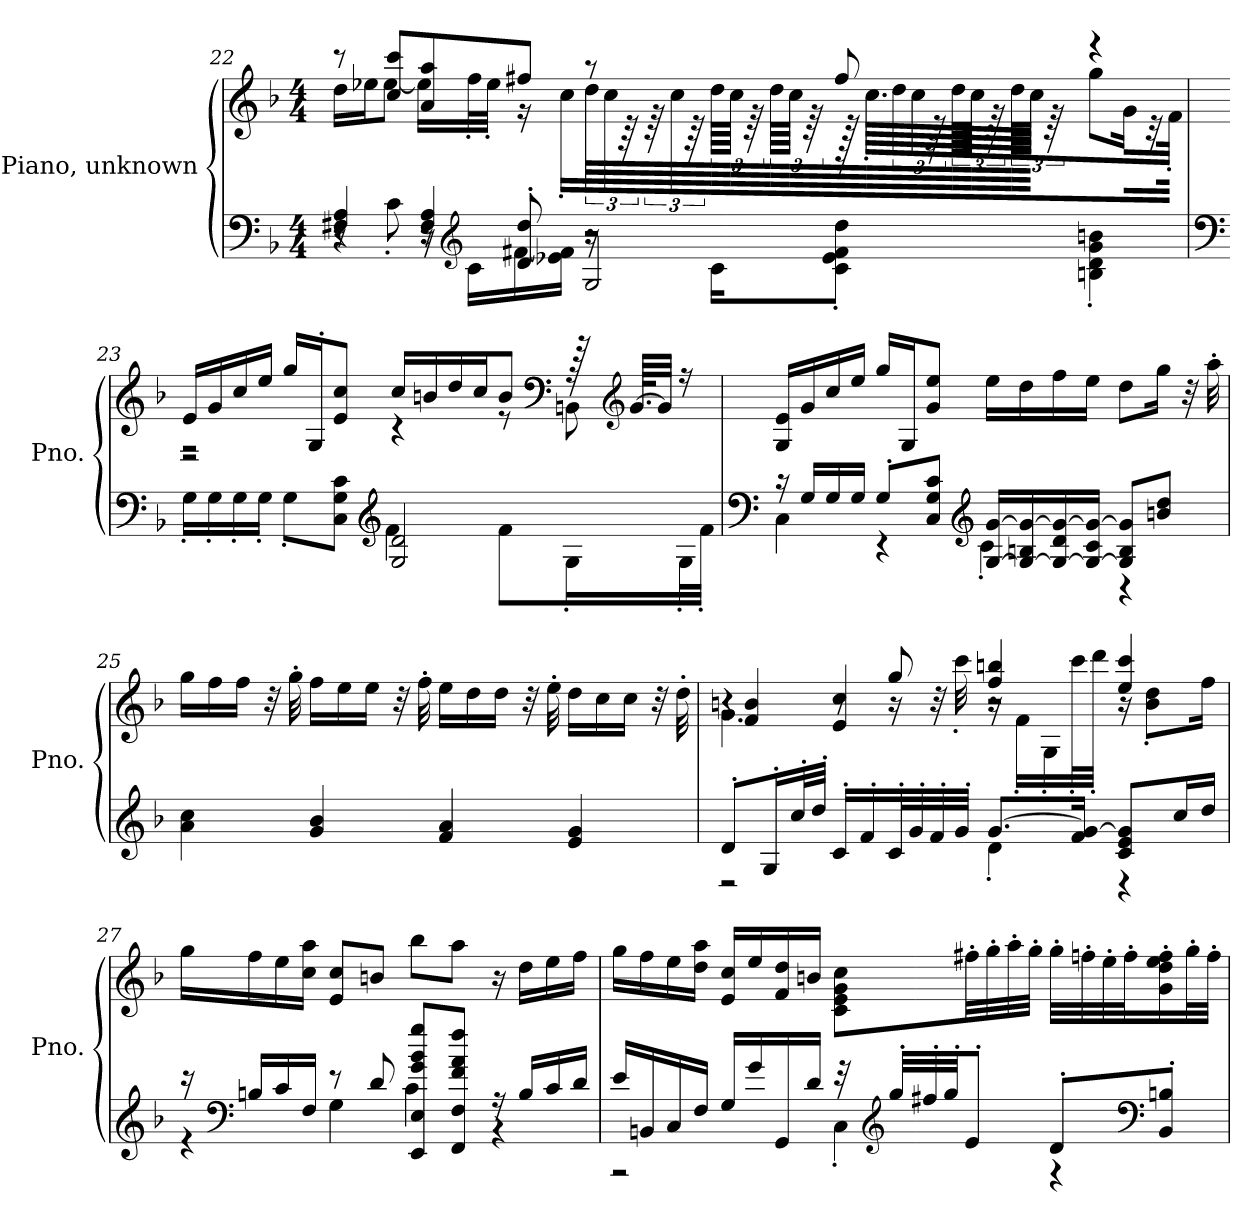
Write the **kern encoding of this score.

**kern	**kern
*part1	*part1
*staff2	*staff1
*I"Piano, unknown	*
*I'Pno.	*
!!LO:LB:g=z
*clefF4	*clefG2
*k[b-]	*k[b-]
*M4/4	*M4/4
=22	=22
*^	*^
*	*^	*	*
4r	8r	4F#X/ 4A/	8r	16dd\LL
.	.	.	.	16ee-X\J
.	8c'\	.	8cc/ 8ccc/L	[8ee-\J
8r	16r	4F#/ 4A/	8a/ 8aa/	16ee-\LL]
*clefG2	*	*	*	*
.	16c\LL	.	.	32ff'\L
.	.	.	.	32ee-'\JJJ
8d/' 8dd/'	[16f#X\	.	8ff#X/J	16r
.	16e-X\ 16f#\]JJ	.	.	16cc'\LL
2r	16r	2G/	8r	96dd\LL
.	.	.	.	96cc\JJJJ
.	.	.	.	96r
.	.	.	.	96r
.	.	.	.	96cc\
.	.	.	.	96r
.	16c\KL	.	.	96dd\LLLL
.	.	.	.	96cc\JJJJ
.	.	.	.	96r
.	.	.	.	96dd\LLLL
.	.	.	.	96cc\JJJJ
.	.	.	.	96r
.	8c\' 8e-\' 8f#\' 8dd\'J	.	8ff#/	128r
.	.	.	.	64.cc'\LLLL
.	.	.	.	96dd\
.	.	.	.	96cc\JJJJ
.	.	.	.	96r
.	.	.	.	96dd\LLLL
.	.	.	.	96cc\JJJJ
.	.	.	.	96r
.	.	.	.	96dd\LLLL
.	.	.	.	96cc\JJJJ
.	.	.	.	96r
.	4Bn\' 4d\' 4g\' 4bn\'	.	4r	8gg\L
.	.	.	.	16g\Jk
.	.	.	.	32r
.	.	.	.	32f'\
*v	*v	*v	*	*
!!LO:LB:g=z	!!
=23	=23	=23
*clefF4	*	*
*^	*	*
2r	16G'\LL	16e/LL	2r
.	16G'\	16g/	.
.	16G'\	16cc/	.
.	16G'\JJ	16ee/JJ	.
.	8G'\L	16gg/LL	.
.	.	16G'/J	.
.	8C\ 8G\ 8c\J	8e/ 8cc/J	.
*clefG2	*	*	*
2G/ 2d/	4f\	16cc/LL	4r
.	.	16bn/	.
.	.	16dd/	.
.	.	16cc/J	.
.	8f\L	8b/J	8r
*	*	*clefF4	*
.	16G'\L	128r	8BBn\
*	*	*clefG2	*
.	.	[64.g/KLLL	.
.	.	32g/JJJ]	.
.	32G'\L	16r	.
.	32f'\JJJ	.	.
*	*	*v	*v
=24	=24	=24
*clefF4	*	*
16r	4C\	16G/ 16e/LL
16G/LL	.	16g/
16G/	.	16cc/
16G/JJ	.	16ee/JJ
8G'/L	4r	16gg/LL
.	.	16G/J
8C/ 8G/ 8c/J	.	8g/ 8ee/J
*clefG2	*	*
[16G/ [16g/LL	4c'\	16ee\LL
16G/_ 16Bn/ 16g/_	.	16dd\
16G/_ 16d/ 16g/_	.	16ff\
16G/_ 16c/ 16g/_JJ	.	16ee\JJ
8G/] 8B/ 8g/]L	4r	8dd\L
8bn/ 8dd/J	.	16gg\Jk
.	.	32r
.	.	32aa'\
*v	*v	*
!!LO:LB:g=z
=25	=25
4a\ 4cc\	16gg\LL
.	16ff\
.	16ff\JJ
.	32r
.	32gg'\
4g/ 4b-/	16ff\LL
.	16ee\
.	16ee\JJ
.	32r
.	32ff'\
4f/ 4a/	16ee\LL
.	16dd\
.	16dd\JJ
.	32r
.	32ee'\
4e/ 4g/	16dd\LL
.	16cc\
.	16cc\JJ
.	32r
.	32dd'\
=26	=26
*^	*^
*	*	*	*^
8d'/L	2r	4r	4.g\	4f/ 4bn/
16G'/L	.	.	.	.
32cc'/L	.	.	.	.
32dd'/JJJ	.	.	.	.
16c'/LL	.	8r	.	4e/ 4cc/
16f'/	.	.	.	.
32c'/L	.	8gg/	16r	.
32g'/	.	.	.	.
32f'/	.	.	32r	.
32g'/JJJ	.	.	32ccc'\	.
[8.g/L	4d'\	2r	16r	4ff/ 4bbn/
.	.	.	16f'\LL	.
.	.	.	16G'\	.
16f/ 16g/_Jk	.	.	32ccc'\L	.
.	.	.	32ddd'\JJJ	.
8c/ 8e/ 8g/]L	4r	.	16r	4ee/ 4ccc/
.	.	.	8b\' 8dd\'L	.
16cc/L	.	.	.	.
16dd/JJ	.	.	16ff\Jk	.
*	*	*v	*v	*v
!!LO:LB:g=z
=27	=27	=27
16r	4r	16gg\LL
*clefF4	*	*
16Bn/LL	.	16ff\
16c/	.	16ee\
16F/JJ	.	16cc\ 16aa\JJ
8r	4G\	8e/ 8cc/L
8d/	.	8bn/J
8EE/ 8E/ 8g/ 8b-/ 8gg/L	4c\	8bb-\L
8FF/ 8F/ 8f/ 8a/ 8ff/J	.	8aa\J
16r	4r	16r
16B/LL	.	16dd\LL
16c/	.	16ee\
16d/JJ	.	16ff\JJ
=28	=28	=28
16e/LL	2r	16gg\LL
16BBn/	.	16ff\
16C/	.	16ee\
16F/JJ	.	16dd\ 16aa\JJ
16G/LL	.	16e/ 16cc/LL
16g/	.	16ee/
16GG/	.	16f/ 16dd/
16d/JJ	.	16bn/JJ
32r	4C'\	8c\ 8e\ 8g\ 8cc\L
*clefG2	*	*
32gg'/LLL	.	.
32ff#X'/	.	.
32gg'/JJ	.	.
8e'/J	.	32ff#X'\LL
.	.	32gg'\
.	.	32aa'\
.	.	32gg'\JJJ
8d'/L	4r	32gg'\LLL
.	.	32ffn'\
.	.	32ee'\
.	.	32ff'\J
*clefF4	*	*
8BB/' 8Bn/'J	.	16g\' 16dd\' 16ee\' 16ff\'
.	.	32gg'\L
.	.	32ff'\JJJ
*v	*v	*
=	=
*-	*-
